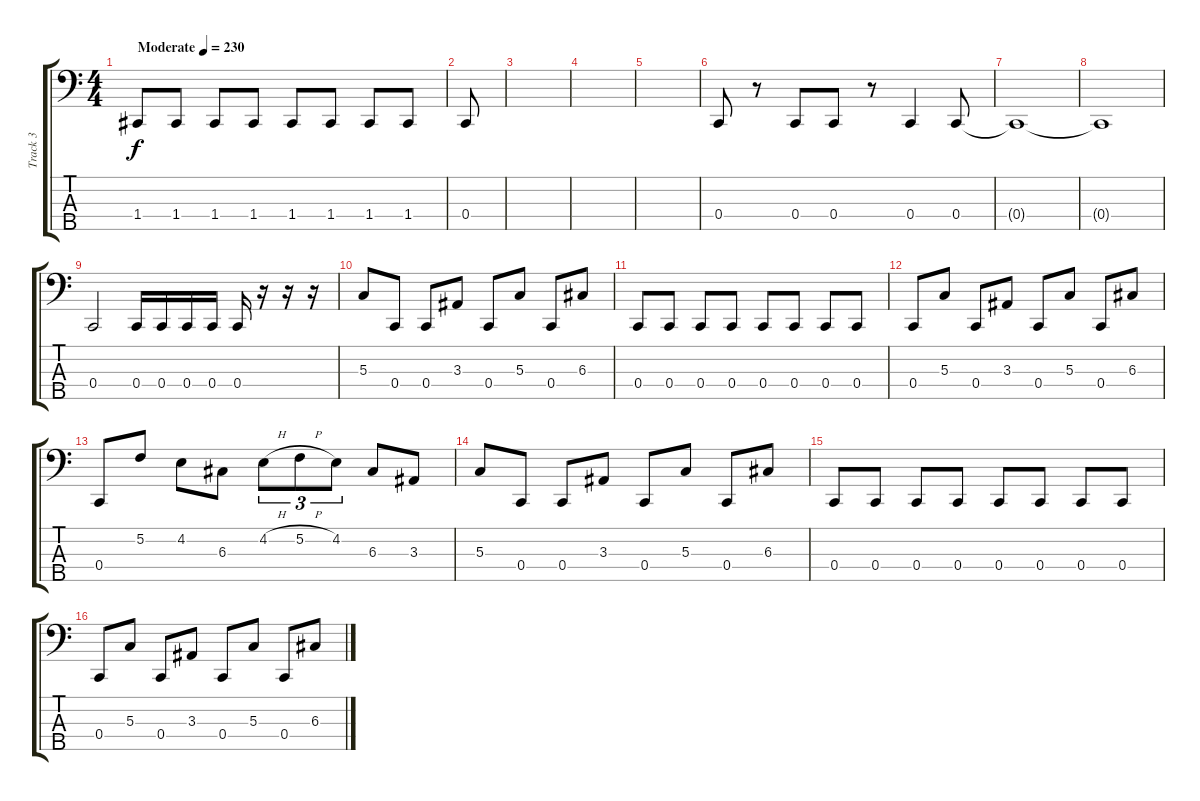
\track ("Track 3" "Track 3") {instrument electricbasspick}
\staff {score tabs}
\tuning (F2 C2 G1 C1 G0) {hide}
\ts (4 4)
\tempo (230 "Moderate")
\clef f4
\ks c
1.4.8{dy f instrument electricbasspick} 1.4.8 1.4.8 1.4.8 1.4.8 1.4.8 1.4.8 1.4.8 |
0.4.8 |
|
|
|
0.4.8 r.8 0.4.8 0.4.8 r.8 0.4.4 0.4.8 |
0.4{t}.1 |
0.4{t}.1 |
0.4.2 0.4.16 0.4.16 0.4.16 0.4.16 0.4.16 r.16 r.16 r.16 |
5.3.8 0.4.8 0.4.8 3.3.8 0.4.8 5.3.8 0.4.8 6.3.8 |
0.4.8 0.4.8 0.4.8 0.4.8 0.4.8 0.4.8 0.4.8 0.4.8 |
0.4.8 5.3.8 0.4.8 3.3.8 0.4.8 5.3.8 0.4.8 6.3.8 |
0.4.8 5.2.8 4.2.8 6.3.8 4.2{h}.8{tu (3 2)} 5.2{h}.8{tu (3 2)} 4.2.8{tu (3 2)} 6.3.8 3.3.8 |
5.3.8 0.4.8 0.4.8 3.3.8 0.4.8 5.3.8 0.4.8 6.3.8 |
0.4.8 0.4.8 0.4.8 0.4.8 0.4.8 0.4.8 0.4.8 0.4.8 |
0.4.8 5.3.8 0.4.8 3.3.8 0.4.8 5.3.8 0.4.8 6.3.8
